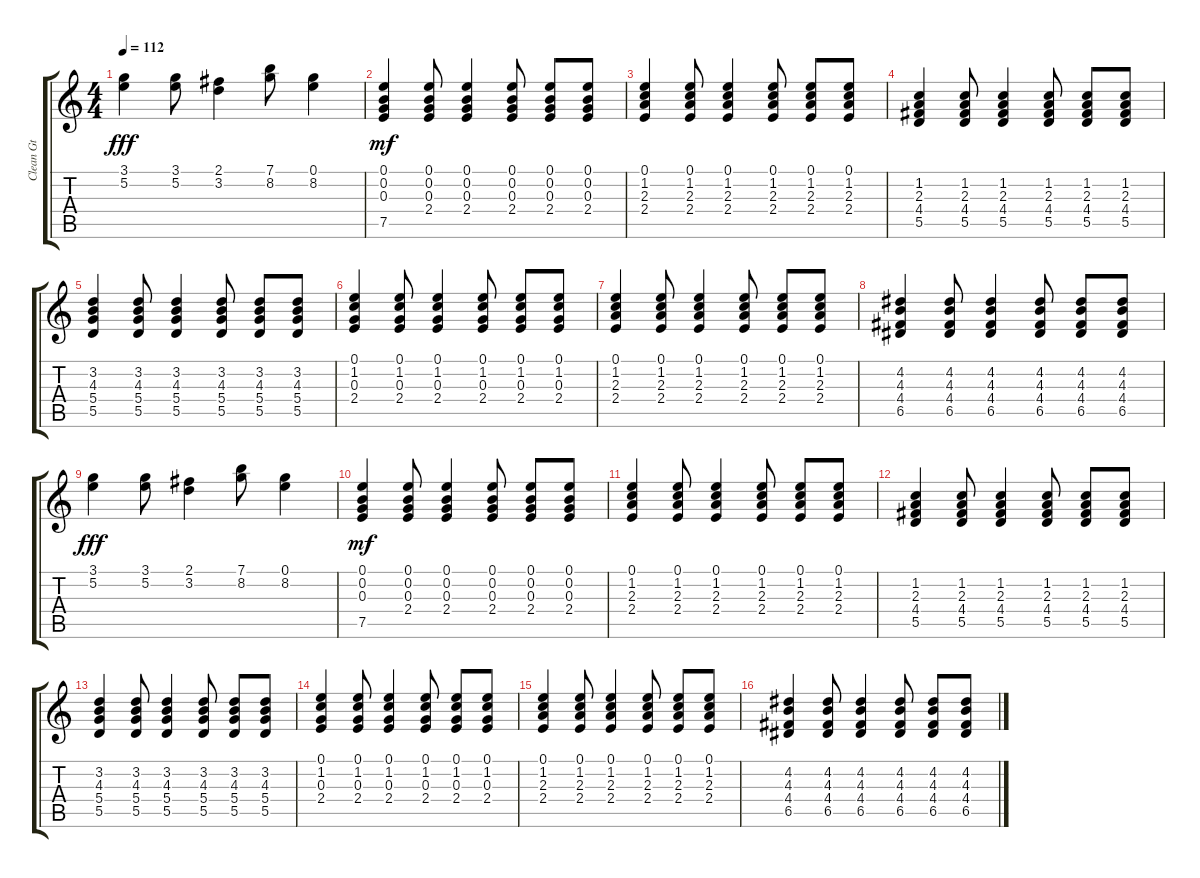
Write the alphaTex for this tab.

\track ("Clean Gt" "Clean Gt") {instrument electricguitarclean}
\staff {score tabs}
\tuning (E4 B3 G3 D3 A2 E2) {hide}
\ts (4 4)
\tempo 112
\clef g2
\ks c
(3.1 5.2).4{dy fff balance 1} (3.1 5.2).8 (2.1 3.2).4 (7.1 8.2).8 (0.1 8.2).4 |
(0.1 0.2 0.3 7.5).4{dy mf balance 16} (0.1 0.2 0.3 2.4).8 (0.1 0.2 0.3 2.4).4 (0.1 0.2 0.3 2.4).8 (0.1 0.2 0.3 2.4).8 (0.1 0.2 0.3 2.4).8 |
(0.1 1.2 2.3 2.4).4 (0.1 1.2 2.3 2.4).8 (0.1 1.2 2.3 2.4).4 (0.1 1.2 2.3 2.4).8 (0.1 1.2 2.3 2.4).8 (0.1 1.2 2.3 2.4).8 |
(1.2 2.3 4.4 5.5).4 (1.2 2.3 4.4 5.5).8 (1.2 2.3 4.4 5.5).4 (1.2 2.3 4.4 5.5).8 (1.2 2.3 4.4 5.5).8 (1.2 2.3 4.4 5.5).8 |
(3.2 4.3 5.4 5.5).4 (3.2 4.3 5.4 5.5).8 (3.2 4.3 5.4 5.5).4 (3.2 4.3 5.4 5.5).8 (3.2 4.3 5.4 5.5).8 (3.2 4.3 5.4 5.5).8 |
(0.1 1.2 0.3 2.4).4 (0.1 1.2 0.3 2.4).8 (0.1 1.2 0.3 2.4).4 (0.1 1.2 0.3 2.4).8 (0.1 1.2 0.3 2.4).8 (0.1 1.2 0.3 2.4).8 |
(0.1 1.2 2.3 2.4).4 (0.1 1.2 2.3 2.4).8 (0.1 1.2 2.3 2.4).4 (0.1 1.2 2.3 2.4).8 (0.1 1.2 2.3 2.4).8 (0.1 1.2 2.3 2.4).8 |
(4.2 4.3 4.4 6.5).4 (4.2 4.3 4.4 6.5).8 (4.2 4.3 4.4 6.5).4 (4.2 4.3 4.4 6.5).8 (4.2 4.3 4.4 6.5).8 (4.2 4.3 4.4 6.5).8 |
(3.1 5.2).4{dy fff balance 1} (3.1 5.2).8 (2.1 3.2).4 (7.1 8.2).8 (0.1 8.2).4 |
(0.1 0.2 0.3 7.5).4{dy mf balance 16} (0.1 0.2 0.3 2.4).8 (0.1 0.2 0.3 2.4).4 (0.1 0.2 0.3 2.4).8 (0.1 0.2 0.3 2.4).8 (0.1 0.2 0.3 2.4).8 |
(0.1 1.2 2.3 2.4).4 (0.1 1.2 2.3 2.4).8 (0.1 1.2 2.3 2.4).4 (0.1 1.2 2.3 2.4).8 (0.1 1.2 2.3 2.4).8 (0.1 1.2 2.3 2.4).8 |
(1.2 2.3 4.4 5.5).4 (1.2 2.3 4.4 5.5).8 (1.2 2.3 4.4 5.5).4 (1.2 2.3 4.4 5.5).8 (1.2 2.3 4.4 5.5).8 (1.2 2.3 4.4 5.5).8 |
(3.2 4.3 5.4 5.5).4 (3.2 4.3 5.4 5.5).8 (3.2 4.3 5.4 5.5).4 (3.2 4.3 5.4 5.5).8 (3.2 4.3 5.4 5.5).8 (3.2 4.3 5.4 5.5).8 |
(0.1 1.2 0.3 2.4).4 (0.1 1.2 0.3 2.4).8 (0.1 1.2 0.3 2.4).4 (0.1 1.2 0.3 2.4).8 (0.1 1.2 0.3 2.4).8 (0.1 1.2 0.3 2.4).8 |
(0.1 1.2 2.3 2.4).4 (0.1 1.2 2.3 2.4).8 (0.1 1.2 2.3 2.4).4 (0.1 1.2 2.3 2.4).8 (0.1 1.2 2.3 2.4).8 (0.1 1.2 2.3 2.4).8 |
(4.2 4.3 4.4 6.5).4 (4.2 4.3 4.4 6.5).8 (4.2 4.3 4.4 6.5).4 (4.2 4.3 4.4 6.5).8 (4.2 4.3 4.4 6.5).8 (4.2 4.3 4.4 6.5).8
